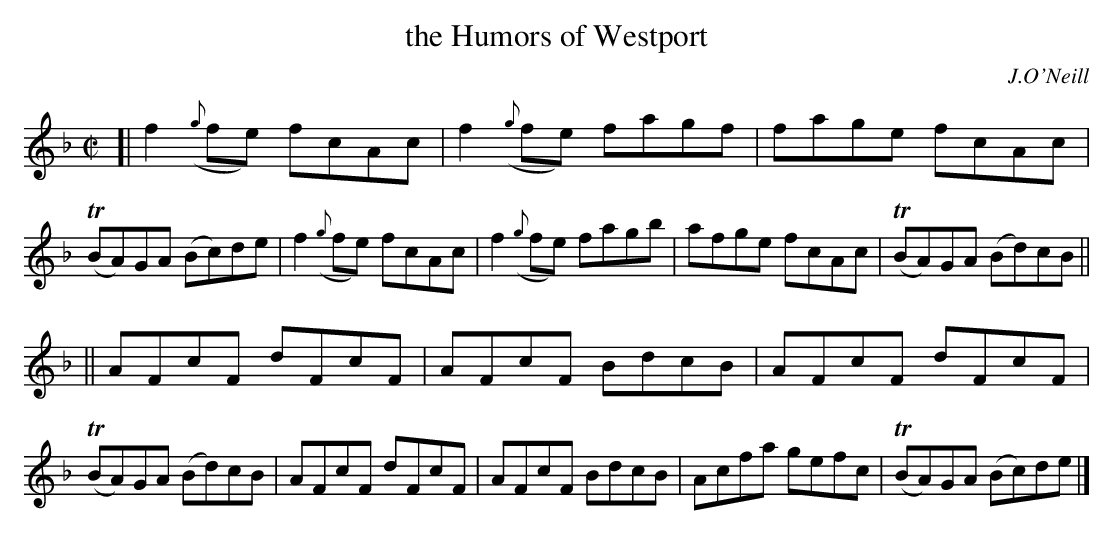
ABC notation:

X:1
T: the Humors of Westport
O: J.O'Neill
M: C|
L: 1/8
K: F
[|\
f2({g}fe) fcAc | f2({g}fe) fagf | fage fcAc | T(BA)GA (Bc)de |\
f2({g}fe) fcAc | f2({g}fe) fagb | afge fcAc | T(BA)GA (Bd)cB ||
||\
AFcF dFcF | AFcF BdcB | AFcF dFcF | T(BA)GA (Bd)cB |\
AFcF dFcF | AFcF BdcB | Acfa gefc | T(BA)GA (Bc)de |]
